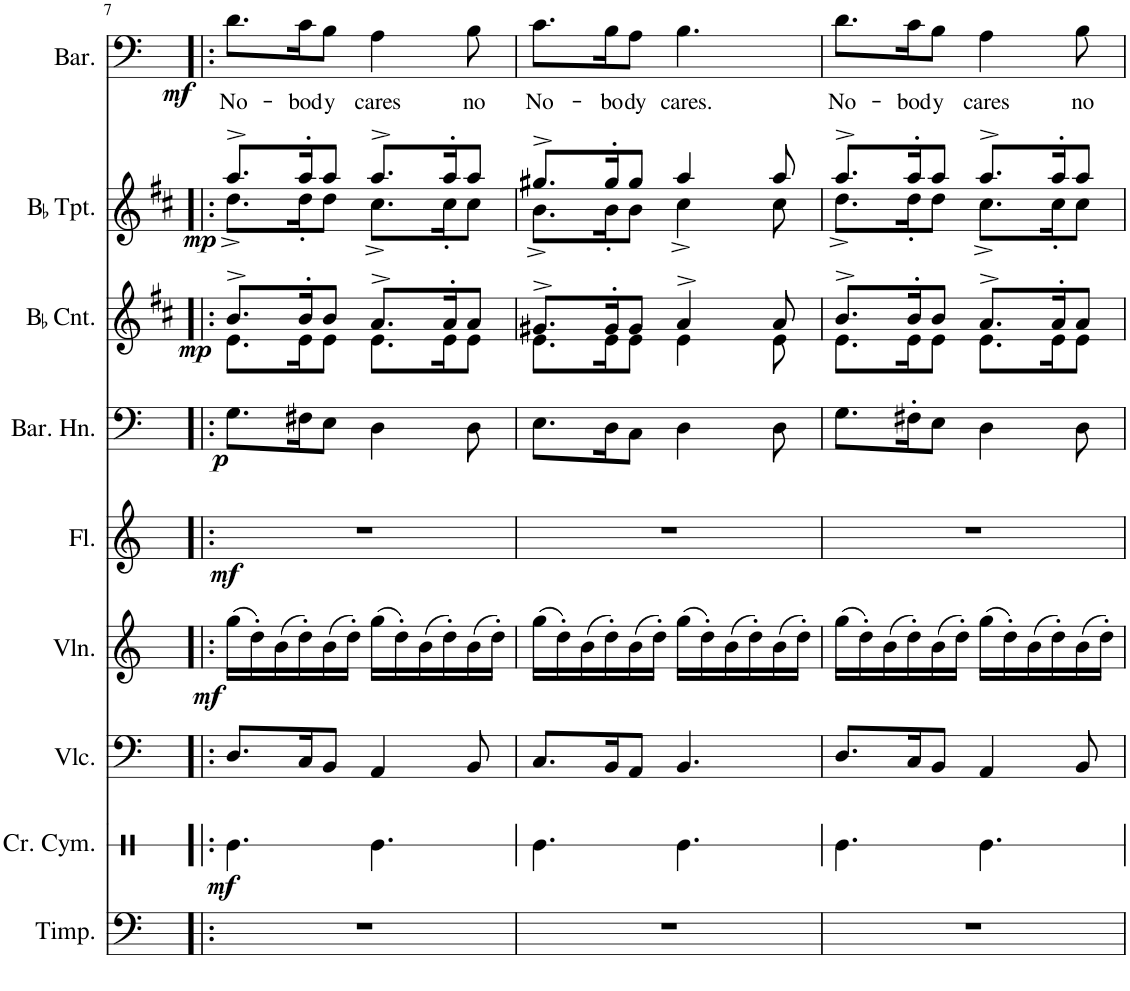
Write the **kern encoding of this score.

**kern	**kern	**dynam	**kern	**kern	**dynam	**kern	**dynam	**kern	**dynam	**kern	**dynam	**kern	**dynam	**kern	**text	**dynam
*part9	*part8	*part8	*part7	*part6	*part6	*part5	*part5	*part4	*part4	*part3	*part3	*part2	*part2	*part1	*part1	*part1
*staff9	*staff8	*staff8	*staff7	*staff6	*staff6	*staff5	*staff5	*staff4	*staff4	*staff3	*staff3	*staff2	*staff2	*staff1	*staff1	*staff1
*I"Timpani	*I"Crash Cymbal	*	*I"Violoncello	*I"Violin	*	*I"Flute	*	*I"Baritone Horn	*	*I"BaccidentalFlat Cornet 3 &amp; 4	*	*I"BaccidentalFlat Trumpet 1 &amp;2	*	*I"Baritone	*	*
*I'Timp.	*I'Cr. Cym.	*	*I'Vlc.	*I'Vln.	*	*I'Fl.	*	*I'Bar. Hn.	*	*I'BaccidentalFlat Cnt.	*	*I'BaccidentalFlat Tpt.	*	*I'Bar.	*	*
!!LO:PB:g=z
*clefF4	*clefX	*	*clefF4	*clefG2	*	*clefG2	*	*clefF4	*	*clefG2	*	*clefG2	*	*clefF4	*	*
*	*	*	*	*	*	*	*	*Trd4c7	*	*Trd1c2	*	*Trd1c2	*	*	*	*
*k[]	*k[]	*	*k[]	*k[]	*	*k[]	*	*k[]	*	*k[f#c#]	*	*k[f#c#]	*	*k[]	*	*
*M6/8	*M6/8	*	*M6/8	*M6/8	*	*M6/8	*	*M6/8	*	*M6/8	*	*M6/8	*	*M6/8	*	*
=7!|:	=7!|:	=7!|:	=7!|:	=7!|:	=7!|:	=7!|:	=7!|:	=7!|:	=7!|:	=7!|:	=7!|:	=7!|:	=7!|:	=7!|:	=7!|:	=7!|:
*	*	*	*	*	*	*	*	*	*	*^	*	*^	*	*	*	*
!	!	!LO:DY:b	!	!	!LO:DY:b	!	!LO:DY:b	!	!LO:DY:b	!	!	!LO:DY:b	!	!	!LO:DY:b	!	!LO:LY:b	!LO:DY:b
2.r	4.Re\	mf	8.D/L	(16gg\LL	mf	2.r	mf	8.G\L	p	8.b^/L	8.e\L	mp	8.aa^/L	8.dd^\L	mp	8.d\L	No-	mf
.	.	.	.	16dd'\)	.	.	.	.	.	.	.	.	.	.	.	.	.	.
.	.	.	.	(16b\	.	.	.	.	.	.	.	.	.	.	.	.	.	.
!	!	!	!	!	!	!	!	!	!	!	!	!	!	!	!	!	!LO:LY:b	!
.	.	.	16C/K	16dd'\)	.	.	.	16F#X\K	.	16b'/K	16e\K	.	16aa'/K	16dd'\K	.	16c\K	bod-	.
!	!	!	!	!	!	!	!	!	!	!	!	!	!	!	!	!	!LO:LY:b	!
.	.	.	8BB/J	(16b\	.	.	.	8E\J	.	8b/J	8e\J	.	8aa/J	8dd\J	.	8B\J	y	.
.	.	.	.	16dd'\JJ)	.	.	.	.	.	.	.	.	.	.	.	.	.	.
!	!	!	!	!	!	!	!	!	!	!	!	!	!	!	!	!	!LO:LY:b	!
.	4.Re\	.	4AA/	(16gg\LL	.	.	.	4D\	.	8.a^/L	8.e\L	.	8.aa^/L	8.cc#^\L	.	4A\	cares	.
.	.	.	.	16dd'\)	.	.	.	.	.	.	.	.	.	.	.	.	.	.
.	.	.	.	(16b\	.	.	.	.	.	.	.	.	.	.	.	.	.	.
.	.	.	.	16dd'\)	.	.	.	.	.	16a'/K	16e\K	.	16aa'/K	16cc#'\K	.	.	.	.
!	!	!	!	!	!	!	!	!	!	!	!	!	!	!	!	!	!LO:LY:b	!
.	.	.	8BB/	(16b\	.	.	.	8D\	.	8a/J	8e\J	.	8aa/J	8cc#\J	.	8B\	no	.
.	.	.	.	16dd'\JJ)	.	.	.	.	.	.	.	.	.	.	.	.	.	.
=8	=8	=8	=8	=8	=8	=8	=8	=8	=8	=8	=8	=8	=8	=8	=8	=8	=8	=8
!	!	!	!	!	!	!	!	!	!	!	!	!	!	!	!	!	!LO:LY:b	!
2.r	4.Re\	.	8.C/L	(16gg\LL	.	2.r	.	8.E\L	.	8.g#X^/L	8.e\L	.	8.gg#X^/L	8.b^\L	.	8.c\L	No-	.
.	.	.	.	16dd'\)	.	.	.	.	.	.	.	.	.	.	.	.	.	.
.	.	.	.	(16b\	.	.	.	.	.	.	.	.	.	.	.	.	.	.
!	!	!	!	!	!	!	!	!	!	!	!	!	!	!	!	!	!LO:LY:b	!
.	.	.	16BB/K	16dd'\)	.	.	.	16D\K	.	16g#'/K	16e\K	.	16gg#'/K	16b'\K	.	16B\K	bo-	.
!	!	!	!	!	!	!	!	!	!	!	!	!	!	!	!	!	!LO:LY:b	!
.	.	.	8AA/J	(16b\	.	.	.	8C\J	.	8g#/J	8e\J	.	8gg#/J	8b\J	.	8A\J	dy	.
.	.	.	.	16dd'\JJ)	.	.	.	.	.	.	.	.	.	.	.	.	.	.
!	!	!	!	!	!	!	!	!	!	!	!	!	!	!	!	!	!LO:LY:b	!
.	4.Re\	.	4.BB/	(16gg\LL	.	.	.	4D\	.	4a^/	4e\	.	4aa/	4cc#^\	.	4.B\	cares.	.
.	.	.	.	16dd'\)	.	.	.	.	.	.	.	.	.	.	.	.	.	.
.	.	.	.	(16b\	.	.	.	.	.	.	.	.	.	.	.	.	.	.
.	.	.	.	16dd'\)	.	.	.	.	.	.	.	.	.	.	.	.	.	.
.	.	.	.	(16b\	.	.	.	8D\	.	8a/	8e\	.	8aa/	8cc#\	.	.	.	.
.	.	.	.	16dd'\JJ)	.	.	.	.	.	.	.	.	.	.	.	.	.	.
=9	=9	=9	=9	=9	=9	=9	=9	=9	=9	=9	=9	=9	=9	=9	=9	=9	=9	=9
!	!	!	!	!	!	!	!	!	!	!	!	!	!	!	!	!	!LO:LY:b	!
2.r	4.Re\	.	8.D/L	(16gg\LL	.	2.r	.	8.G\L	.	8.b^/L	8.e\L	.	8.aa^/L	8.dd^\L	.	8.d\L	No-	.
.	.	.	.	16dd'\)	.	.	.	.	.	.	.	.	.	.	.	.	.	.
.	.	.	.	(16b\	.	.	.	.	.	.	.	.	.	.	.	.	.	.
!	!	!	!	!	!	!	!	!	!	!	!	!	!	!	!	!	!LO:LY:b	!
.	.	.	16C/K	16dd'\)	.	.	.	16F#X'\K	.	16b'/K	16e\K	.	16aa'/K	16dd'\K	.	16c\K	bod-	.
!	!	!	!	!	!	!	!	!	!	!	!	!	!	!	!	!	!LO:LY:b	!
.	.	.	8BB/J	(16b\	.	.	.	8E\J	.	8b/J	8e\J	.	8aa/J	8dd\J	.	8B\J	y	.
.	.	.	.	16dd'\JJ)	.	.	.	.	.	.	.	.	.	.	.	.	.	.
!	!	!	!	!	!	!	!	!	!	!	!	!	!	!	!	!	!LO:LY:b	!
.	4.Re\	.	4AA/	(16gg\LL	.	.	.	4D\	.	8.a^/L	8.e\L	.	8.aa^/L	8.cc#^\L	.	4A\	cares	.
.	.	.	.	16dd'\)	.	.	.	.	.	.	.	.	.	.	.	.	.	.
.	.	.	.	(16b\	.	.	.	.	.	.	.	.	.	.	.	.	.	.
.	.	.	.	16dd'\)	.	.	.	.	.	16a'/K	16e\K	.	16aa'/K	16cc#'\K	.	.	.	.
!	!	!	!	!	!	!	!	!	!	!	!	!	!	!	!	!	!LO:LY:b	!
.	.	.	8BB/	(16b\	.	.	.	8D\	.	8a/J	8e\J	.	8aa/J	8cc#\J	.	8B\	no	.
.	.	.	.	16dd'\JJ)	.	.	.	.	.	.	.	.	.	.	.	.	.	.
*	*	*	*	*	*	*	*	*	*	*v	*v	*	*	*	*	*	*	*
*	*	*	*	*	*	*	*	*	*	*	*	*v	*v	*	*	*	*
=	=	=	=	=	=	=	=	=	=	=	=	=	=	=	=	=
*-	*-	*-	*-	*-	*-	*-	*-	*-	*-	*-	*-	*-	*-	*-	*-	*-
